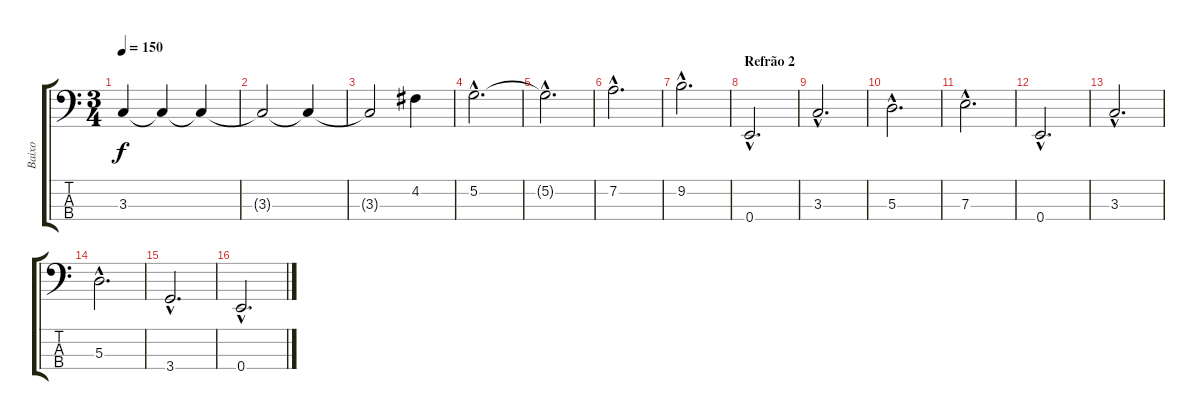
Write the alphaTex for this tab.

\track ("Baixo" "Baixo") {instrument electricbasspick}
\staff {score tabs}
\tuning (G2 D2 A1 E1) {hide}
\ts (3 4)
\tempo 150
\clef f4
\ks c
3.3{t}.4{dy f} 3.3{t}.4 3.3{t}.4 |
3.3{t}.2 3.3{t}.4 |
3.3{t}.2 4.2.4 |
5.2{hac}.2{d} |
5.2{hac t}.2{d} |
7.2{hac}.2{d} |
9.2{hac}.2{d} |
\section ("" "Refrão 2")
0.4{hac}.2{d} |
3.3{hac}.2{d} |
5.3{hac}.2{d} |
7.3{hac}.2{d} |
0.4{hac}.2{d} |
3.3{hac}.2{d} |
5.3{hac}.2{d} |
3.4{hac}.2{d} |
0.4{hac}.2{d}
